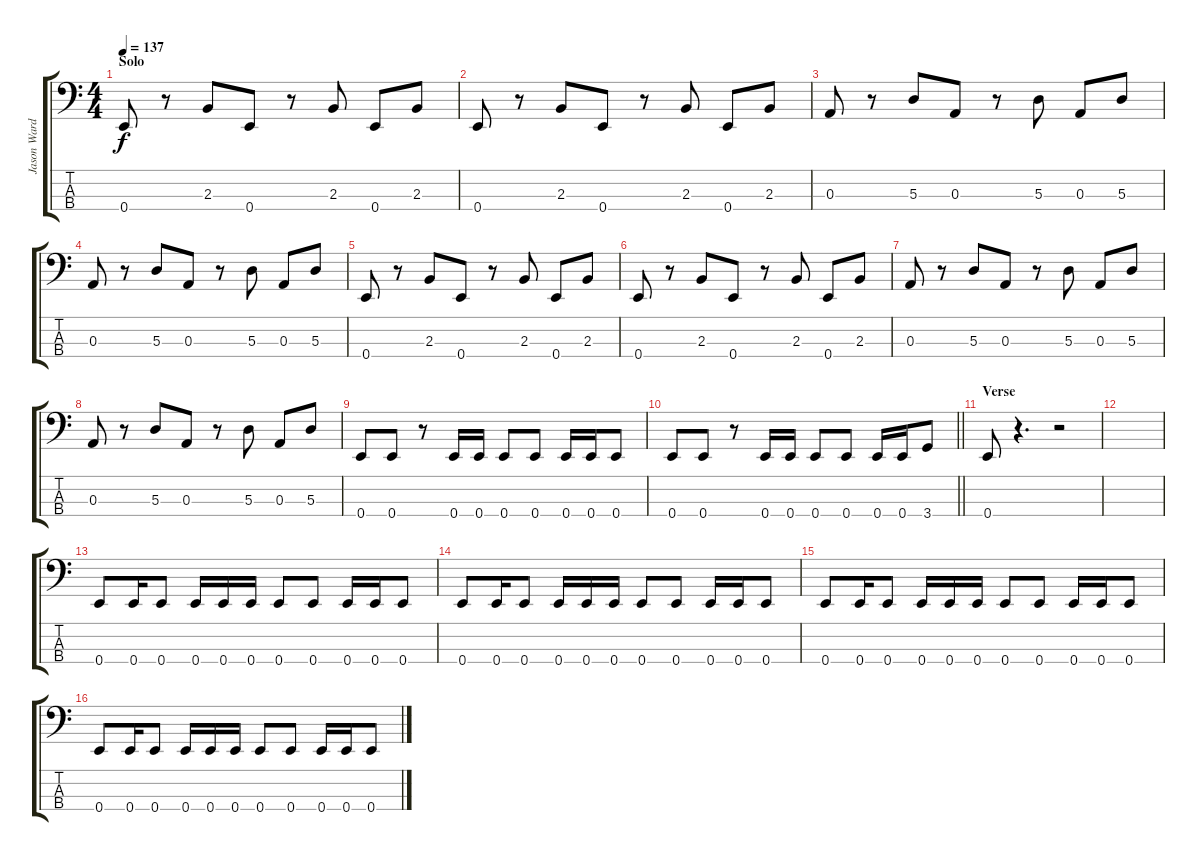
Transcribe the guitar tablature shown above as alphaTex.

\track ("Jason Ward" "Jason Ward") {instrument electricbassfinger}
\staff {score tabs}
\tuning (G2 D2 A1 E1) {hide}
\ts (4 4)
\section ("" "Solo")
\tempo 137
\clef f4
\ks c
0.4.8{dy f} r.8 2.3.8 0.4.8 r.8 2.3.8 0.4.8 2.3.8 |
0.4.8 r.8 2.3.8 0.4.8 r.8 2.3.8 0.4.8 2.3.8 |
0.3.8 r.8 5.3.8 0.3.8 r.8 5.3.8 0.3.8 5.3.8 |
0.3.8 r.8 5.3.8 0.3.8 r.8 5.3.8 0.3.8 5.3.8 |
0.4.8 r.8 2.3.8 0.4.8 r.8 2.3.8 0.4.8 2.3.8 |
0.4.8 r.8 2.3.8 0.4.8 r.8 2.3.8 0.4.8 2.3.8 |
0.3.8 r.8 5.3.8 0.3.8 r.8 5.3.8 0.3.8 5.3.8 |
0.3.8 r.8 5.3.8 0.3.8 r.8 5.3.8 0.3.8 5.3.8 |
0.4.8 0.4.8 r.8 0.4.16 0.4.16 0.4.8 0.4.8 0.4.16 0.4.16 0.4.8 |
\barLineRight lightlight
0.4.8 0.4.8 r.8 0.4.16 0.4.16 0.4.8 0.4.8 0.4.16 0.4.16 3.4.8 |
\section ("" "Verse")
0.4.8 r.4{d} r.2 |
|
0.4.8 0.4.16 0.4.8 0.4.16 0.4.16 0.4.16 0.4.8 0.4.8 0.4.16 0.4.16 0.4.8 |
0.4.8 0.4.16 0.4.8 0.4.16 0.4.16 0.4.16 0.4.8 0.4.8 0.4.16 0.4.16 0.4.8 |
0.4.8 0.4.16 0.4.8 0.4.16 0.4.16 0.4.16 0.4.8 0.4.8 0.4.16 0.4.16 0.4.8 |
0.4.8 0.4.16 0.4.8 0.4.16 0.4.16 0.4.16 0.4.8 0.4.8 0.4.16 0.4.16 0.4.8
